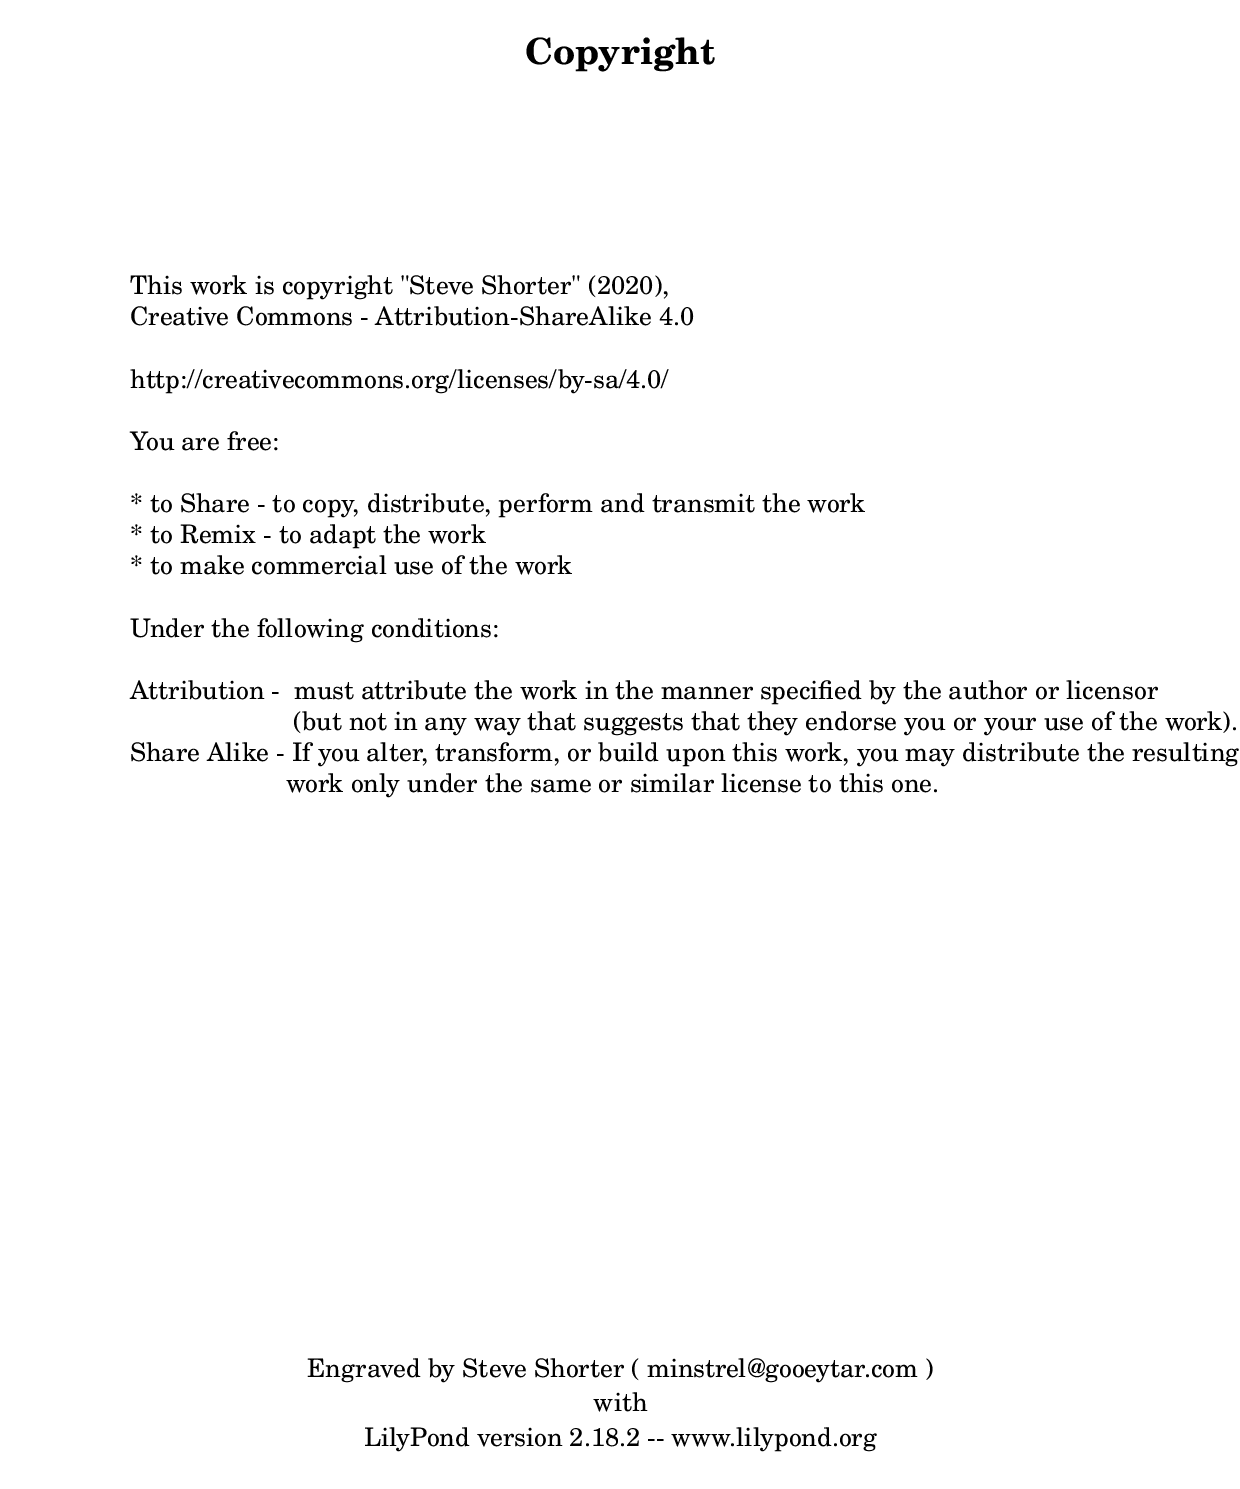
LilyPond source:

\version "2.18.2"

\bookpart {

    \paper { print-page-number = ##t }

    \header { title = "Copyright" }

    \tocItem \markup { Copyright }

    \markup { \column { 
	" "
	" "
	" "
	\fontsize #1 {
	" "
	" "
	" "
	" "
%	"          This work is copyright \"Guitar Society of Toronto\" (2015),"
	"          This work is copyright \"Steve Shorter\" (2020),"
        "          Creative Commons - Attribution-ShareAlike 4.0 "
	" "
	"          http://creativecommons.org/licenses/by-sa/4.0/"
	" "
	"          You are free:"
	" "
	"          * to Share - to copy, distribute, perform and transmit the work"
	"          * to Remix - to adapt the work"
	"          * to make commercial use of the work"
	" "
	"          Under the following conditions:"
	" "
	"          Attribution -  must attribute the work in the manner specified by the author or licensor"
        "                                 (but not in any way that suggests that they endorse you or your use of the work)."
	"          Share Alike - If you alter, transform, or build upon this work, you may distribute the resulting"
        "                                work only under the same or similar license to this one."
	" "
	" "
	" "
	" "
	" "
	" "
	" "
	" "
	" "
	" "
	" "
	" "
	" "
	" "
	" "
	" "
	" "
	" "
	}
       }
    }
    \markup { \fill-line { \fontsize #1 "Engraved by Steve Shorter ( minstrel@gooeytar.com )" } }
    \markup { \fill-line { \fontsize #1 " " } }
    \markup { \fill-line { \fontsize #1 "with" } }
    \markup { \fill-line { \fontsize #1 " " } }
    \markup { \fill-line { \fontsize #1 "LilyPond version 2.18.2 -- www.lilypond.org" } }

}
